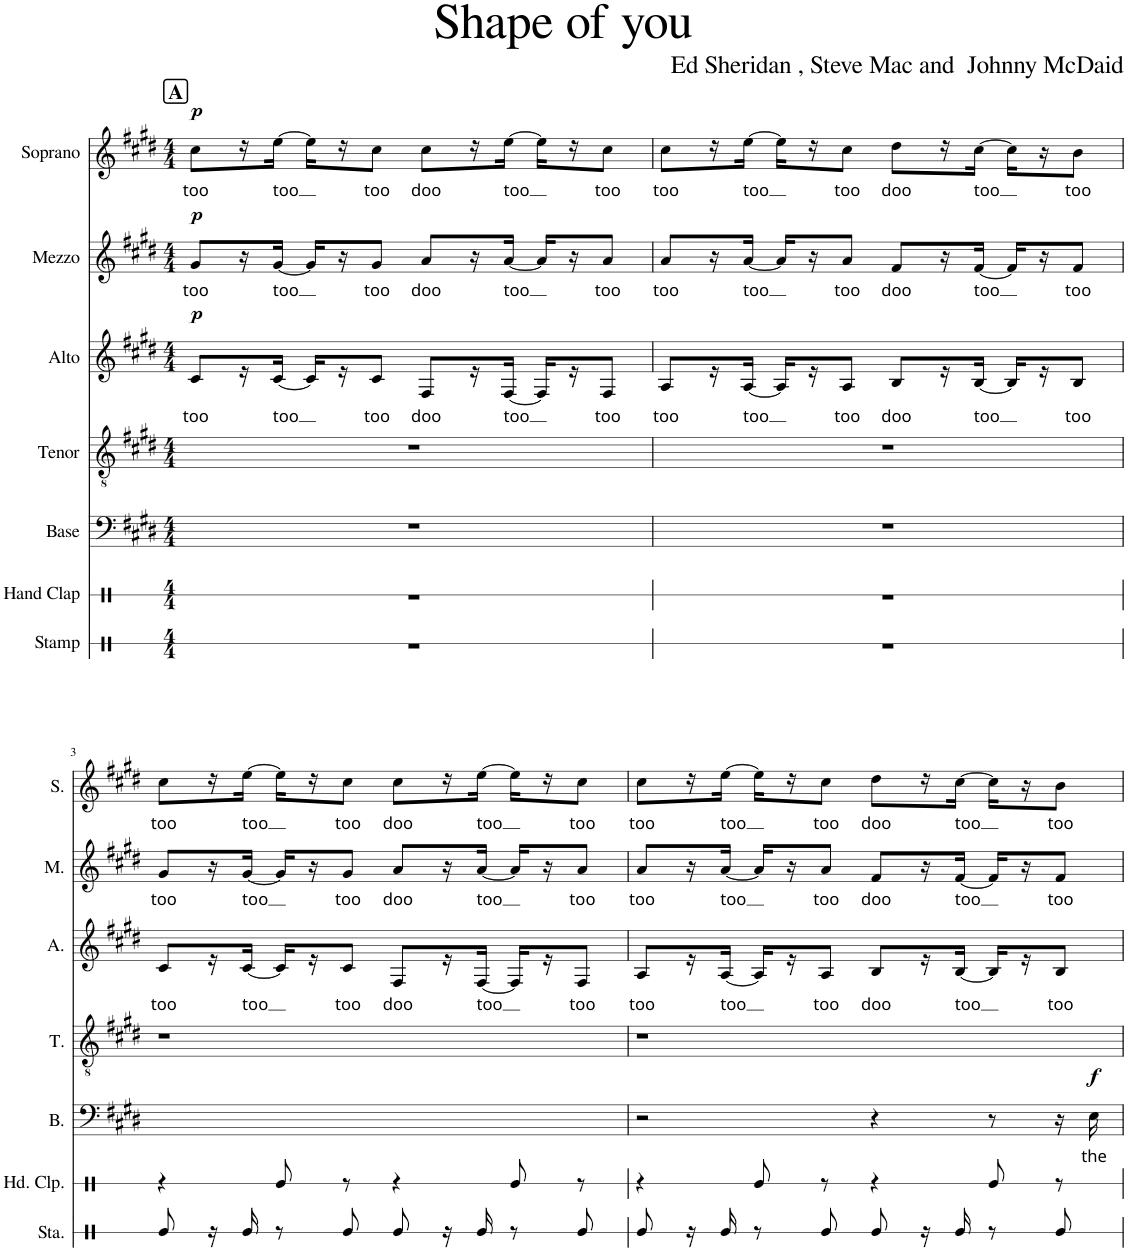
**kern	**kern	**kern	**text	**dynam	**kern	**kern	**text	**dynam	**kern	**text	**dynam	**kern	**text	**dynam
*part7	*part6	*part5	*part5	*part5	*part4	*part3	*part3	*part3	*part2	*part2	*part2	*part1	*part1	*part1
*staff7	*staff6	*staff5	*staff5	*staff5	*staff4	*staff3	*staff3	*staff3	*staff2	*staff2	*staff2	*staff1	*staff1	*staff1
*I"Stamp	*I"Hand Clap	*I"Base	*	*	*I"Tenor	*I"Alto	*	*	*I"Mezzo	*	*	*I"Soprano	*	*
*I'Sta.	*I'Hd. Clp.	*I'B.	*	*	*I'T.	*I'A.	*	*	*I'M.	*	*	*I'S.	*	*
*stria1	*stria1	*	*	*	*	*	*	*	*	*	*	*	*	*
*clefX	*clefX	*clefF4	*	*	*clefGv2	*clefG2	*	*	*clefG2	*	*	*clefG2	*	*
*k[]	*k[]	*k[f#c#g#d#]	*	*	*k[f#c#g#d#]	*k[f#c#g#d#]	*	*	*k[f#c#g#d#]	*	*	*k[f#c#g#d#]	*	*
*M4/4	*M4/4	*M4/4	*	*	*M4/4	*M4/4	*	*	*M4/4	*	*	*M4/4	*	*
!!LO:REH:place=s1:a:B:cj:fs=14:t=A
=1	=1	=1	=1	=1	=1	=1	=1	=1	=1	=1	=1	=1	=1	=1
!	!	!	!	!	!	!	!LO:LY:b	!LO:DY:a	!	!LO:LY:b	!LO:DY:a	!	!LO:LY:b	!LO:DY:a
1r	1r	1r	.	.	1r	8c#/L	too	p	8g#/L	too	p	8cc#\L	too	p
.	.	.	.	.	.	16r	.	.	16r	.	.	16r	.	.
!	!	!	!	!	!	!	!LO:LY:b	!	!	!LO:LY:b	!	!	!LO:LY:b	!
.	.	.	.	.	.	[<16c#/JJ	too	.	[<16g#/JJ	too	.	[>16ee\JJ	too	.
.	.	.	.	.	.	16c#/LL]	.	.	16g#/LL]	.	.	16ee\LL]	.	.
.	.	.	.	.	.	16r	.	.	16r	.	.	16r	.	.
!	!	!	!	!	!	!	!LO:LY:b	!	!	!LO:LY:b	!	!	!LO:LY:b	!
.	.	.	.	.	.	8c#/J	too	.	8g#/J	too	.	8cc#\J	too	.
!	!	!	!	!	!	!	!LO:LY:b	!	!	!LO:LY:b	!	!	!LO:LY:b	!
.	.	.	.	.	.	8F#/L	doo	.	8a/L	doo	.	8cc#\L	doo	.
.	.	.	.	.	.	16r	.	.	16r	.	.	16r	.	.
!	!	!	!	!	!	!	!LO:LY:b	!	!	!LO:LY:b	!	!	!LO:LY:b	!
.	.	.	.	.	.	[16F#/JJ	too	.	[<16a/JJ	too	.	[16ee\JJ	too	.
.	.	.	.	.	.	16F#/LL]	.	.	16a/LL]	.	.	16ee\LL]	.	.
.	.	.	.	.	.	16r	.	.	16r	.	.	16r	.	.
!	!	!	!	!	!	!	!LO:LY:b	!	!	!LO:LY:b	!	!	!LO:LY:b	!
.	.	.	.	.	.	8F#/J	too	.	8a/J	too	.	8cc#\J	too	.
=2	=2	=2	=2	=2	=2	=2	=2	=2	=2	=2	=2	=2	=2	=2
!	!	!	!	!	!	!	!LO:LY:b	!	!	!LO:LY:b	!	!	!LO:LY:b	!
1r	1r	1r	.	.	1r	8A/L	too	.	8a/L	too	.	8cc#\L	too	.
.	.	.	.	.	.	16r	.	.	16r	.	.	16r	.	.
!	!	!	!	!	!	!	!LO:LY:b	!	!	!LO:LY:b	!	!	!LO:LY:b	!
.	.	.	.	.	.	[<16A/JJ	too	.	[<16a/JJ	too	.	[>16ee\JJ	too	.
.	.	.	.	.	.	16A/LL]	.	.	16a/LL]	.	.	16ee\LL]	.	.
.	.	.	.	.	.	16r	.	.	16r	.	.	16r	.	.
!	!	!	!	!	!	!	!LO:LY:b	!	!	!LO:LY:b	!	!	!LO:LY:b	!
.	.	.	.	.	.	8A/J	too	.	8a/J	too	.	8cc#\J	too	.
!	!	!	!	!	!	!	!LO:LY:b	!	!	!LO:LY:b	!	!	!LO:LY:b	!
.	.	.	.	.	.	8B/L	doo	.	8f#/L	doo	.	8dd#\L	doo	.
.	.	.	.	.	.	16r	.	.	16r	.	.	16r	.	.
!	!	!	!	!	!	!	!LO:LY:b	!	!	!LO:LY:b	!	!	!LO:LY:b	!
.	.	.	.	.	.	[<16B/JJ	too	.	[<16f#/JJ	too	.	[>16cc#\JJ	too	.
.	.	.	.	.	.	16B/LL]	.	.	16f#/LL]	.	.	16cc#\LL]	.	.
.	.	.	.	.	.	16r	.	.	16r	.	.	16r	.	.
!	!	!	!	!	!	!	!LO:LY:b	!	!	!LO:LY:b	!	!	!LO:LY:b	!
.	.	.	.	.	.	8B/J	too	.	8f#/J	too	.	8b\J	too	.
!!LO:LB:g=z
=3	=3	=3	=3	=3	=3	=3	=3	=3	=3	=3	=3	=3	=3	=3
!	!	!	!	!	!	!	!LO:LY:b	!	!	!LO:LY:b	!	!	!LO:LY:b	!
8Re/	4r	1ryy	.	.	1r	8c#/L	too	.	8g#/L	too	.	8cc#\L	too	.
16r	.	.	.	.	.	16r	.	.	16r	.	.	16r	.	.
!	!	!	!	!	!	!	!LO:LY:b	!	!	!LO:LY:b	!	!	!LO:LY:b	!
16Re/	.	.	.	.	.	[<16c#/JJ	too	.	[<16g#/JJ	too	.	[>16ee\JJ	too	.
8r	8Re/	.	.	.	.	16c#/LL]	.	.	16g#/LL]	.	.	16ee\LL]	.	.
.	.	.	.	.	.	16r	.	.	16r	.	.	16r	.	.
!	!	!	!	!	!	!	!LO:LY:b	!	!	!LO:LY:b	!	!	!LO:LY:b	!
8Re/	8r	.	.	.	.	8c#/J	too	.	8g#/J	too	.	8cc#\J	too	.
!	!	!	!	!	!	!	!LO:LY:b	!	!	!LO:LY:b	!	!	!LO:LY:b	!
8Re/	4r	.	.	.	.	8F#/L	doo	.	8a/L	doo	.	8cc#\L	doo	.
16r	.	.	.	.	.	16r	.	.	16r	.	.	16r	.	.
!	!	!	!	!	!	!	!LO:LY:b	!	!	!LO:LY:b	!	!	!LO:LY:b	!
16Re/	.	.	.	.	.	[<16F#/JJ	too	.	[<16a/JJ	too	.	[>16ee\JJ	too	.
8r	8Re/	.	.	.	.	16F#/LL]	.	.	16a/LL]	.	.	16ee\LL]	.	.
.	.	.	.	.	.	16r	.	.	16r	.	.	16r	.	.
!	!	!	!	!	!	!	!LO:LY:b	!	!	!LO:LY:b	!	!	!LO:LY:b	!
8Re/	8r	.	.	.	.	8F#/J	too	.	8a/J	too	.	8cc#\J	too	.
=4	=4	=4	=4	=4	=4	=4	=4	=4	=4	=4	=4	=4	=4	=4
!	!	!	!	!	!	!	!LO:LY:b	!	!	!LO:LY:b	!	!	!LO:LY:b	!
8Re/	4r	2r	.	.	1r	8A/L	too	.	8a/L	too	.	8cc#\L	too	.
16r	.	.	.	.	.	16r	.	.	16r	.	.	16r	.	.
!	!	!	!	!	!	!	!LO:LY:b	!	!	!LO:LY:b	!	!	!LO:LY:b	!
16Re/	.	.	.	.	.	[<16A/JJ	too	.	[<16a/JJ	too	.	[>16ee\JJ	too	.
8r	8Re/	.	.	.	.	16A/LL]	.	.	16a/LL]	.	.	16ee\LL]	.	.
.	.	.	.	.	.	16r	.	.	16r	.	.	16r	.	.
!	!	!	!	!	!	!	!LO:LY:b	!	!	!LO:LY:b	!	!	!LO:LY:b	!
8Re/	8r	.	.	.	.	8A/J	too	.	8a/J	too	.	8cc#\J	too	.
!	!	!	!	!	!	!	!LO:LY:b	!	!	!LO:LY:b	!	!	!LO:LY:b	!
8Re/	4r	4r	.	.	.	8B/L	doo	.	8f#/L	doo	.	8dd#\L	doo	.
16r	.	.	.	.	.	16r	.	.	16r	.	.	16r	.	.
!	!	!	!	!	!	!	!LO:LY:b	!	!	!LO:LY:b	!	!	!LO:LY:b	!
16Re/	.	.	.	.	.	[<16B/JJ	too	.	[<16f#/JJ	too	.	[>16cc#\JJ	too	.
8r	8Re/	8r	.	.	.	16B/LL]	.	.	16f#/LL]	.	.	16cc#\LL]	.	.
.	.	.	.	.	.	16r	.	.	16r	.	.	16r	.	.
!	!	!	!	!	!	!	!LO:LY:b	!	!	!LO:LY:b	!	!	!LO:LY:b	!
8Re/	8r	16r	.	.	.	8B/J	too	.	8f#/J	too	.	8b\J	too	.
!	!	!	!LO:LY:b	!LO:DY:a	!	!	!	!	!	!	!	!	!	!
.	.	16E\	the	f	.	.	.	.	.	.	.	.	.	.
=	=	=	=	=	=	=	=	=	=	=	=	=	=	=
*-	*-	*-	*-	*-	*-	*-	*-	*-	*-	*-	*-	*-	*-	*-
